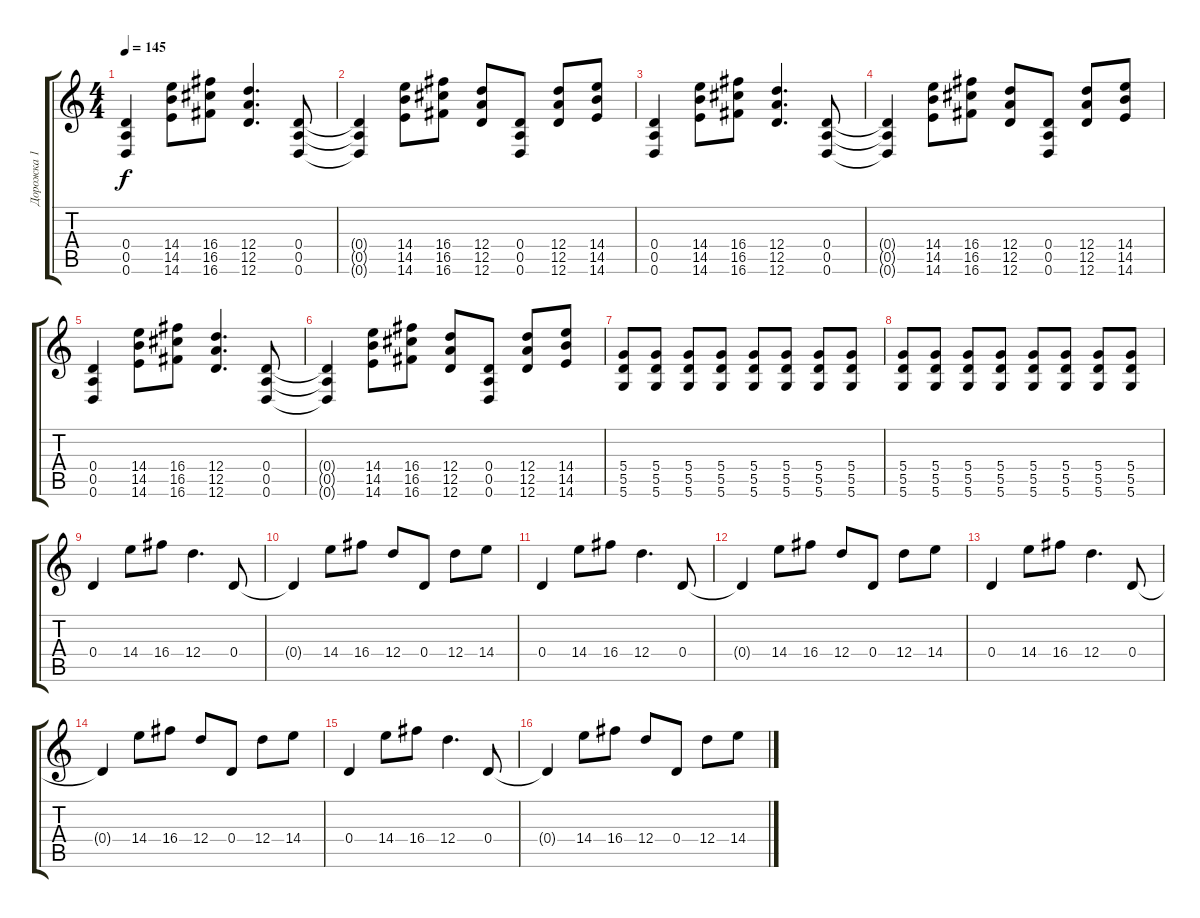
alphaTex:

\track ("Дорожка 1" "Дорожка 1") {instrument overdrivenguitar}
\staff {score tabs}
\tuning (E4 B3 G3 D3 A2 D2) {hide}
\ts (4 4)
\tempo 145
\clef g2
\ks c
(0.4 0.5 0.6).4{dy f} (14.4 14.5 14.6).8 (16.4 16.5 16.6).8 (12.4 12.5 12.6).4{d} (0.4 0.5 0.6).8 |
(0.4{t} 0.5{t} 0.6{t}).4 (14.4 14.5 14.6).8 (16.4 16.5 16.6).8 (12.4 12.5 12.6).8 (0.4 0.5 0.6).8 (12.4 12.5 12.6).8 (14.4 14.5 14.6).8 |
(0.4 0.5 0.6).4 (14.4 14.5 14.6).8 (16.4 16.5 16.6).8 (12.4 12.5 12.6).4{d} (0.4 0.5 0.6).8 |
(0.4{t} 0.5{t} 0.6{t}).4 (14.4 14.5 14.6).8 (16.4 16.5 16.6).8 (12.4 12.5 12.6).8 (0.4 0.5 0.6).8 (12.4 12.5 12.6).8 (14.4 14.5 14.6).8 |
(0.4 0.5 0.6).4 (14.4 14.5 14.6).8 (16.4 16.5 16.6).8 (12.4 12.5 12.6).4{d} (0.4 0.5 0.6).8 |
(0.4{t} 0.5{t} 0.6{t}).4 (14.4 14.5 14.6).8 (16.4 16.5 16.6).8 (12.4 12.5 12.6).8 (0.4 0.5 0.6).8 (12.4 12.5 12.6).8 (14.4 14.5 14.6).8 |
(5.4 5.5 5.6).8 (5.4 5.5 5.6).8 (5.4 5.5 5.6).8 (5.4 5.5 5.6).8 (5.4 5.5 5.6).8 (5.4 5.5 5.6).8 (5.4 5.5 5.6).8 (5.4 5.5 5.6).8 |
(5.4 5.5 5.6).8 (5.4 5.5 5.6).8 (5.4 5.5 5.6).8 (5.4 5.5 5.6).8 (5.4 5.5 5.6).8 (5.4 5.5 5.6).8 (5.4 5.5 5.6).8 (5.4 5.5 5.6).8 |
0.4.4 14.4.8 16.4.8 12.4.4{d} 0.4.8 |
0.4{t}.4 14.4.8 16.4.8 12.4.8 0.4.8 12.4.8 14.4.8 |
0.4.4 14.4.8 16.4.8 12.4.4{d} 0.4.8 |
0.4{t}.4 14.4.8 16.4.8 12.4.8 0.4.8 12.4.8 14.4.8 |
0.4.4 14.4.8 16.4.8 12.4.4{d} 0.4.8 |
0.4{t}.4 14.4.8 16.4.8 12.4.8 0.4.8 12.4.8 14.4.8 |
0.4.4 14.4.8 16.4.8 12.4.4{d} 0.4.8 |
0.4{t}.4 14.4.8 16.4.8 12.4.8 0.4.8 12.4.8 14.4.8
